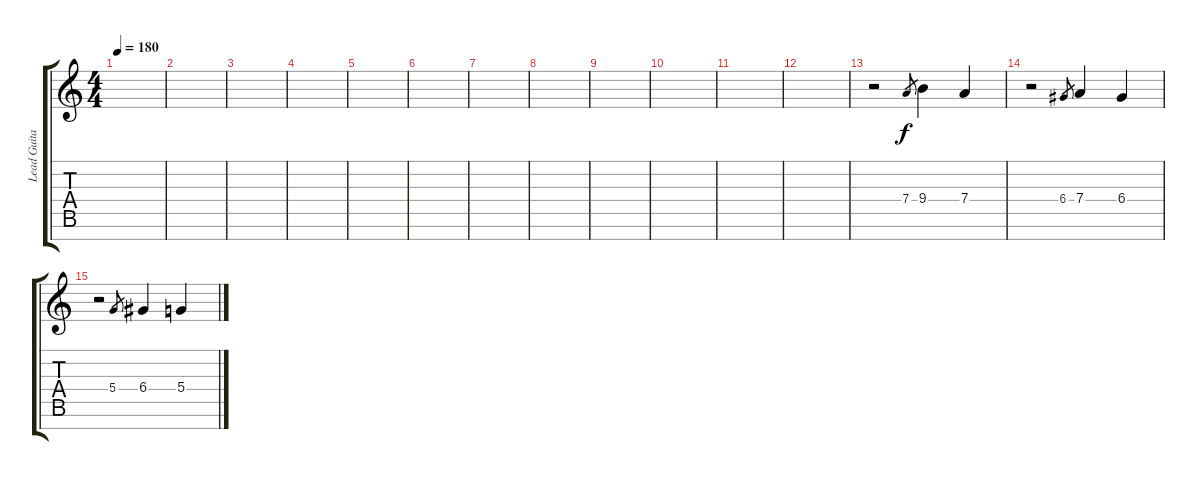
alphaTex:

\track ("Lead Guitar" "Lead Guita") {instrument distortionguitar}
\staff {score tabs}
\tuning (E4 B3 G3 D3 A2 E2 B1) {hide}
\ts (4 4)
\tempo 180
\clef g2
\ks c
|
|
|
|
|
|
|
|
|
|
|
|
r.2 7.4.8{gr} 9.4.4 7.4.4 |
r.2 6.4.8{gr} 7.4.4 6.4.4 |
r.2 5.4.8{gr} 6.4.4 5.4.4
